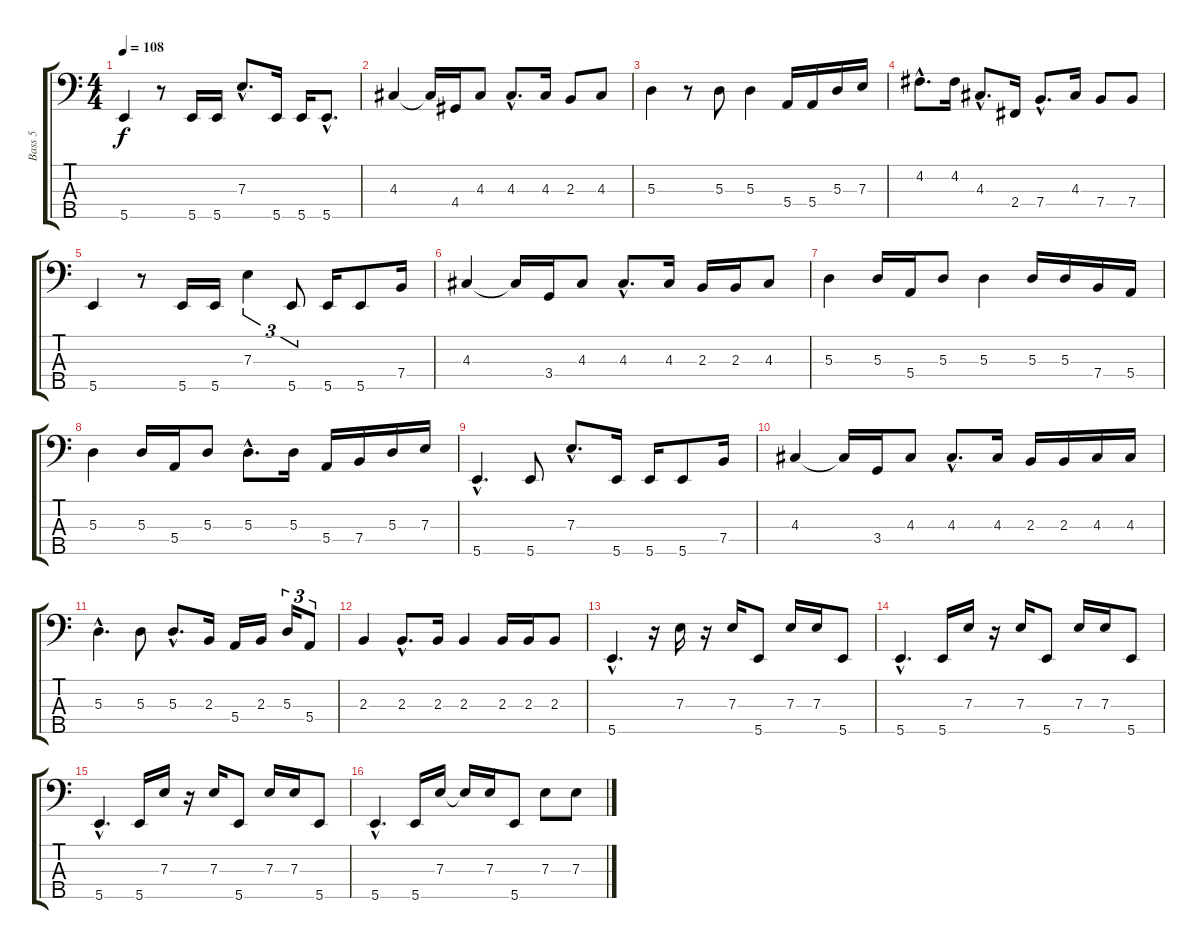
\track ("Bass 5" "Bass 5") {instrument electricbassfinger}
\staff {score tabs}
\tuning (G2 D2 A1 E1 B0) {hide}
\ts (4 4)
\tempo 108
\clef f4
\ks c
5.5.4{dy f} r.8 5.5.16 5.5.16 7.3{hac}.8{d} 5.5.16 5.5.16 5.5{hac}.8{d} |
4.3.4 4.3{t}.16 4.4.16 4.3.8 4.3{hac}.8{d} 4.3.16 2.3.8 4.3.8 |
5.3.4 r.8 5.3.8 5.3.4 5.4.16 5.4.16 5.3.16 7.3.16 |
4.2{hac}.8{d} 4.2.16 4.3{hac}.8{d} 2.4.16 7.4{hac}.8{d} 4.3.16 7.4.8 7.4.8 |
5.5.4 r.8 5.5.16 5.5.16 7.3.4{tu (3 2)} 5.5.8{tu (3 2)} 5.5.16 5.5.8 7.4.16 |
4.3.4 4.3{t}.16 3.4.16 4.3.8 4.3{hac}.8{d} 4.3.16 2.3.16 2.3.16 4.3.8 |
5.3.4 5.3.16 5.4.16 5.3.8 5.3.4 5.3.16 5.3.16 7.4.16 5.4.16 |
5.3.4 5.3.16 5.4.16 5.3.8 5.3{hac}.8{d} 5.3.16 5.4.16 7.4.16 5.3.16 7.3.16 |
5.5{hac}.4{d} 5.5.8 7.3{hac}.8{d} 5.5.16 5.5.16 5.5.8 7.4.16 |
4.3.4 4.3{t}.16 3.4.16 4.3.8 4.3{hac}.8{d} 4.3.16 2.3.16 2.3.16 4.3.16 4.3.16 |
5.3{hac}.4{d} 5.3.8 5.3{hac}.8{d} 2.3.16 5.4.16 2.3.16 5.3.16{tu (3 2)} 5.4.8{tu (3 2)} |
2.3.4 2.3{hac}.8{d} 2.3.16 2.3.4 2.3.16 2.3.16 2.3.8 |
5.5{hac}.4{d} r.16 7.3.16 r.16 7.3.16 5.5.8 7.3.16 7.3.16 5.5.8 |
5.5{hac}.4{d} 5.5.16 7.3.16 r.16 7.3.16 5.5.8 7.3.16 7.3.16 5.5.8 |
5.5{hac}.4{d} 5.5.16 7.3.16 r.16 7.3.16 5.5.8 7.3.16 7.3.16 5.5.8 |
5.5{hac}.4{d} 5.5.16 7.3.16 7.3{t}.16 7.3.16 5.5.8 7.3.8 7.3.8
